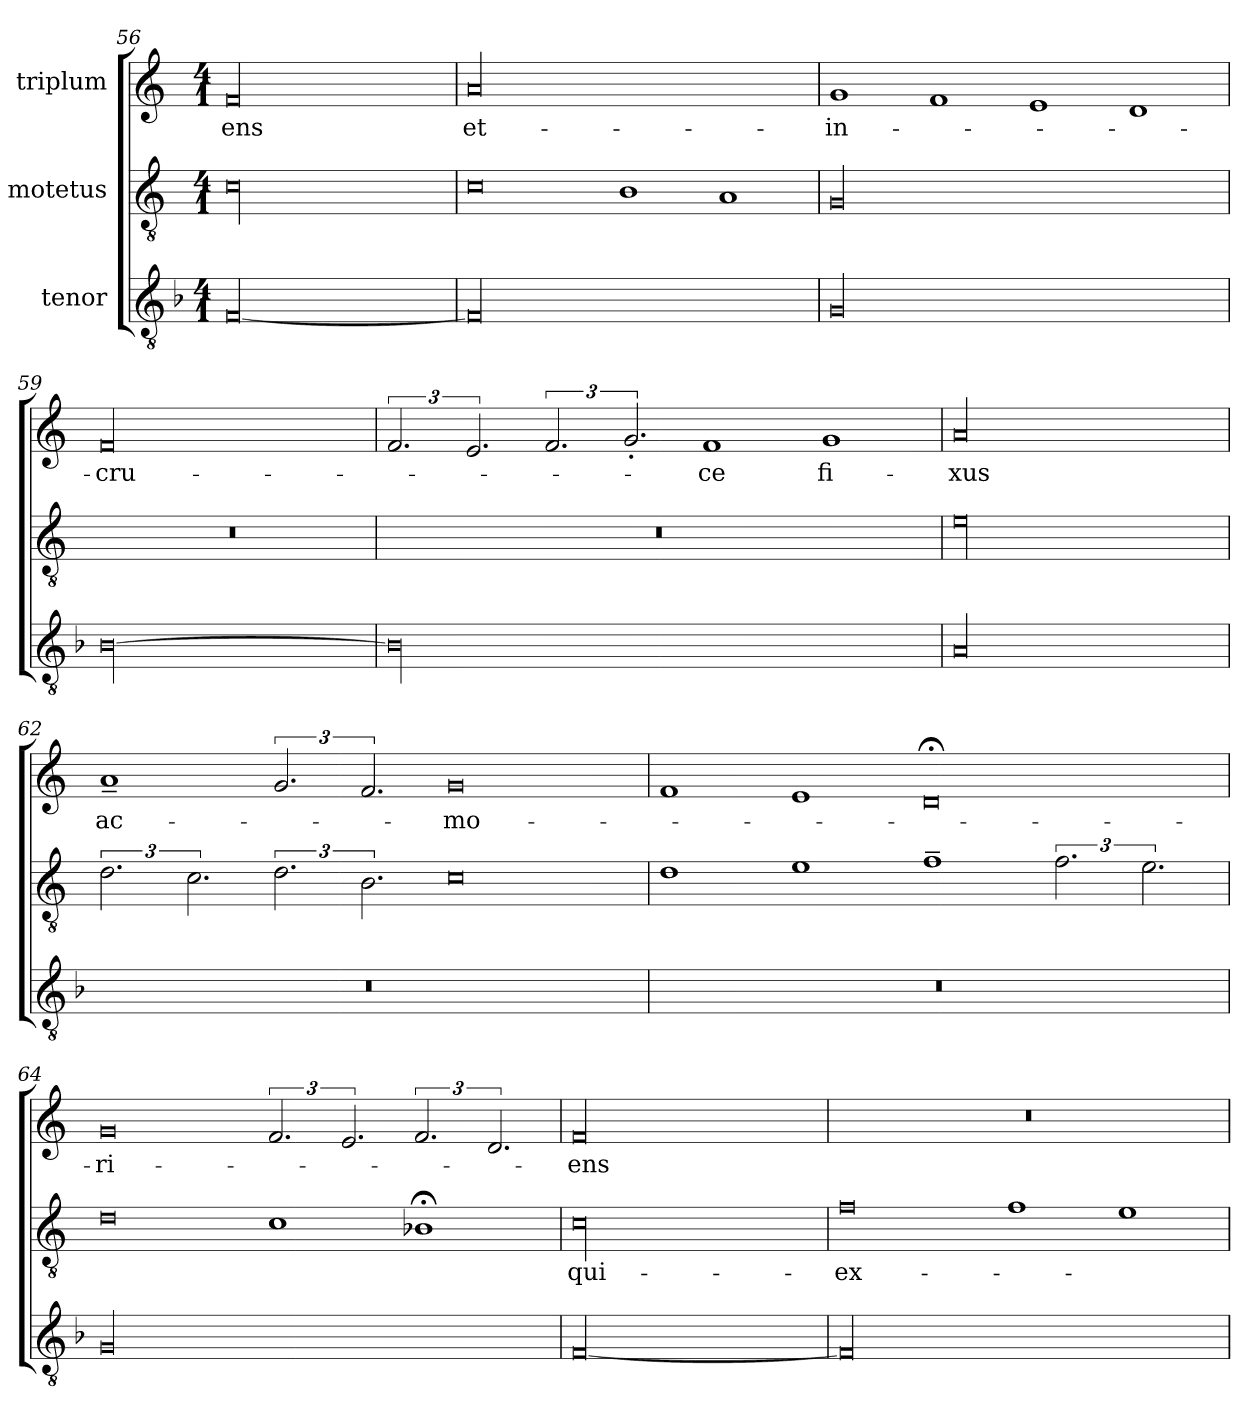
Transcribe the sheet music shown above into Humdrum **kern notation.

**kern	**kern	**text	**kern	**text
*part3	*part2	*part2	*part1	*part1
*staff3	*staff2	*staff2	*staff1	*staff1
*I"tenor	*I"motetus	*	*I"triplum	*
*clefGv2	*clefGv2	*	*clefG2	*
*k[b-]	*k[]	*	*k[]	*
*F:	*C:	*	*C:	*
*M4/1	*M4/1	*	*M4/1	*
=56	=56	=56	=56	=56
[00F/	00c\	.	00f/	-ens
=57	=57	=57	=57	=57
00F/]	0c\	.	00a/	et-
.	1B\	.	.	.
.	1A/	.	.	.
=58	=58	=58	=58	=58
00G/	00G/	.	1g/	in-
.	.	.	1f/	.
.	.	.	1e/	.
.	.	.	1d/	.
=59	=59	=59	=59	=59
[00B-\	00r	.	00f/	cru-
!!LO:PB:g=z
=60	=60	=60	=60	=60
00B-\]	00r	.	3.f/	.
.	.	.	3.e/	.
.	.	.	3.f/	.
.	.	.	3.g'/	.
.	.	.	1f/	-ce
.	.	.	1g/	fi-
=61	=61	=61	=61	=61
00A/	00e\	.	00a/	-xus
=62	=62	=62	=62	=62
00r	3.d\	.	1a~/	ac-
.	3.c\	.	.	.
.	3.d\	.	3.g/	.
.	3.B\	.	3.f/	.
.	0c\	.	0g/	mo-
=63	=63	=63	=63	=63
00r	1d\	.	1f/	.
.	1e\	.	1e/	.
.	1f~\	.	0d;</	.
.	3.f\	.	.	.
.	3.e\	.	.	.
=64	=64	=64	=64	=64
00G/	0d\	.	0g/	-ri-
.	1c\	.	3.f/	.
.	.	.	3.e/	.
.	1B-X;<\	.	3.f/	.
.	.	.	3.d/	.
!!LO:LB:g=z
=65	=65	=65	=65	=65
[00F/	00c\	qui-	00f/	-ens
=66	=66	=66	=66	=66
00F/]	0f\	ex-	00r	.
.	1f\	.	.	.
.	1e\	.	.	.
=	=	=	=	=
*-	*-	*-	*-	*-
